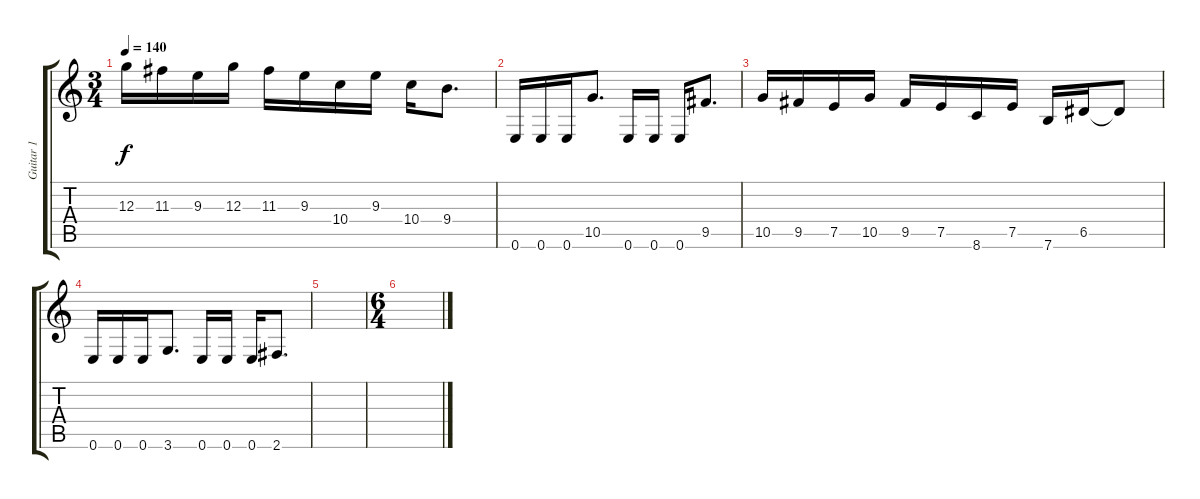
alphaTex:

\track ("Guitar 1" "Guitar 1") {instrument overdrivenguitar}
\staff {score tabs}
\tuning (E4 B3 G3 D3 A2 E2) {hide}
\ts (3 4)
\tempo 140
\clef g2
\ks c
12.3.16{dy f} 11.3.16 9.3.16 12.3.16 11.3.16 9.3.16 10.4.16 9.3.16 10.4.16 9.4.8{d} |
0.6.16 0.6.16 0.6.16 10.5.8{d} 0.6.16 0.6.16 0.6.16 9.5.8{d} |
10.5.16 9.5.16 7.5.16 10.5.16 9.5.16 7.5.16 8.6.16 7.5.16 7.6.16 6.5.16 6.5{t}.8 |
0.6.16 0.6.16 0.6.16 3.6.8{d} 0.6.16 0.6.16 0.6.16 2.6.8{d} |
|
\ts (6 4)
